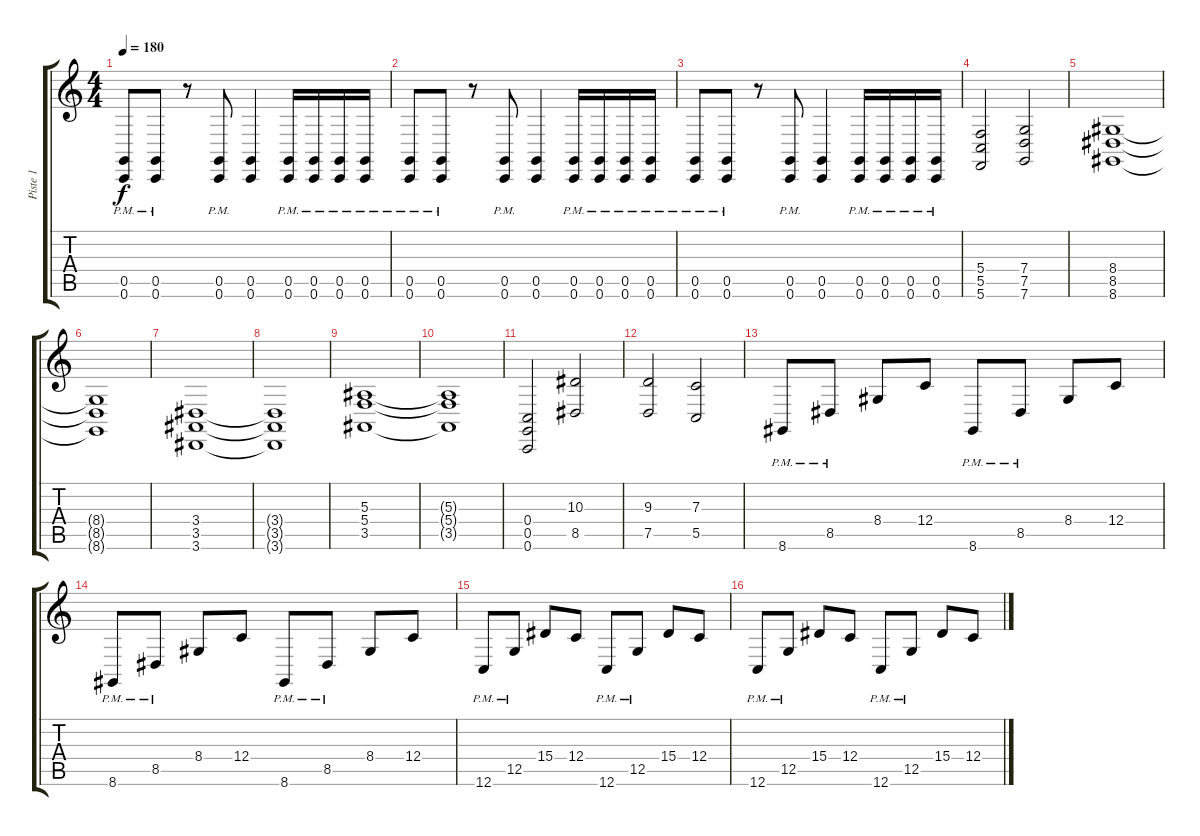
\track ("Piste 1" "Piste 1") {instrument stringensemble1}
\staff {score tabs}
\tuning (D4 A3 F3 C3 G2 C2) {hide}
\ts (4 4)
\tempo 180
\clef g2
\ks c
(0.5{pm} 0.6{pm}).8{dy f} (0.5{pm} 0.6{pm}).8 r.8 (0.5{pm} 0.6{pm}).8 (0.5 0.6).4 (0.5{pm} 0.6{pm}).16 (0.5{pm} 0.6{pm}).16 (0.5{pm} 0.6{pm}).16 (0.5{pm} 0.6{pm}).16 |
(0.5{pm} 0.6{pm}).8 (0.5{pm} 0.6{pm}).8 r.8 (0.5{pm} 0.6{pm}).8 (0.5 0.6).4 (0.5{pm} 0.6{pm}).16 (0.5{pm} 0.6{pm}).16 (0.5{pm} 0.6{pm}).16 (0.5{pm} 0.6{pm}).16 |
(0.5{pm} 0.6{pm}).8 (0.5{pm} 0.6{pm}).8 r.8 (0.5{pm} 0.6{pm}).8 (0.5 0.6).4 (0.5{pm} 0.6{pm}).16 (0.5{pm} 0.6{pm}).16 (0.5{pm} 0.6{pm}).16 (0.5{pm} 0.6{pm}).16 |
(5.4 5.5 5.6).2 (7.4 7.5 7.6).2 |
(8.4 8.5 8.6).1 |
(8.4{t} 8.5{t} 8.6{t}).1 |
(3.4 3.5 3.6).1 |
(3.4{t} 3.5{t} 3.6{t}).1 |
(5.3 5.4 3.5).1 |
(5.3{t} 5.4{t} 3.5{t}).1 |
(0.4 0.5 0.6).2 (10.3 8.5).2 |
(9.3 7.5).2 (7.3 5.5).2 |
8.6{pm}.8 8.5{pm}.8 8.4.8 12.4.8 8.6{pm}.8 8.5{pm}.8 8.4.8 12.4.8 |
8.6{pm}.8 8.5{pm}.8 8.4.8 12.4.8 8.6{pm}.8 8.5{pm}.8 8.4.8 12.4.8 |
12.6{pm}.8 12.5{pm}.8 15.4.8 12.4.8 12.6{pm}.8 12.5{pm}.8 15.4.8 12.4.8 |
12.6{pm}.8 12.5{pm}.8 15.4.8 12.4.8 12.6{pm}.8 12.5{pm}.8 15.4.8 12.4.8
